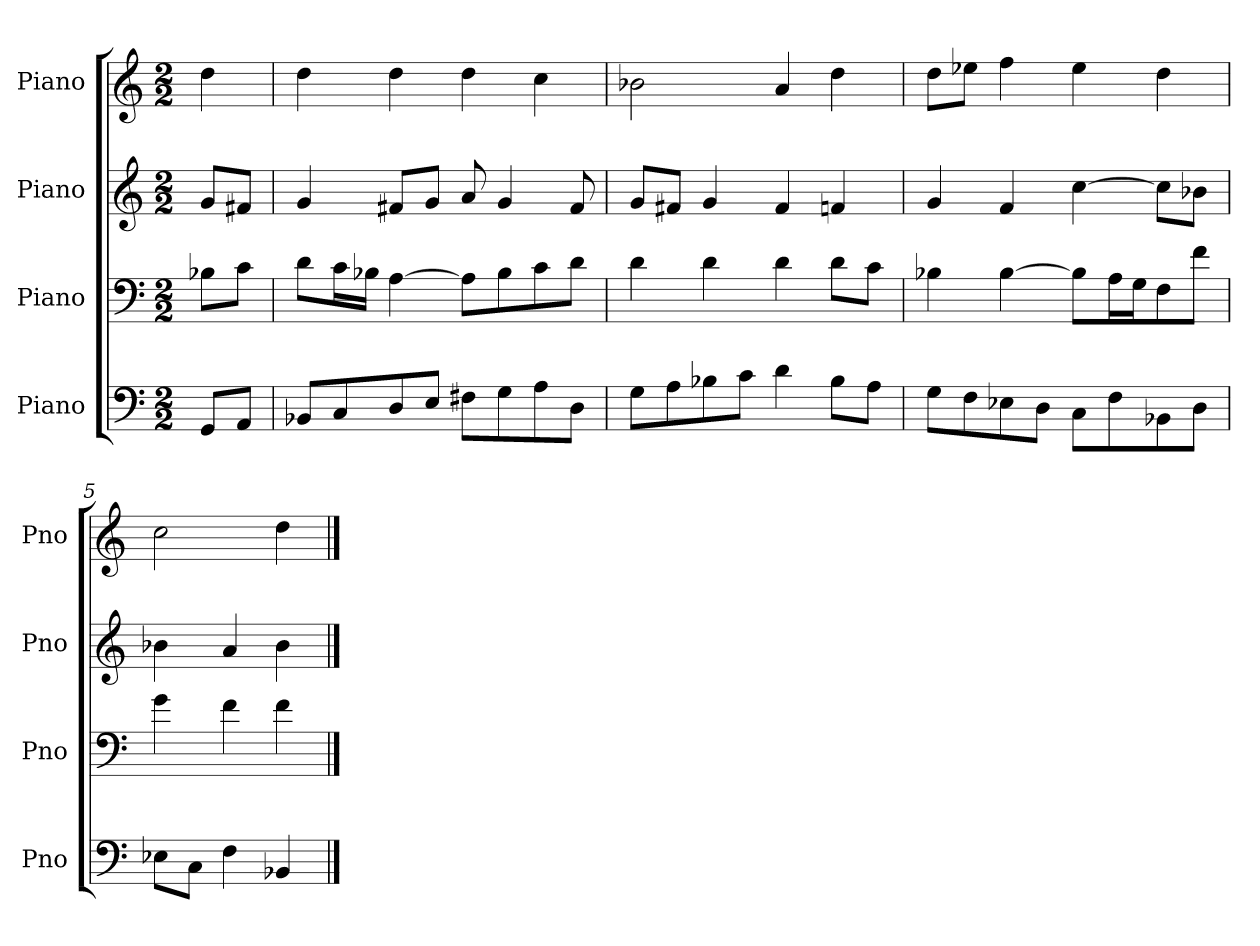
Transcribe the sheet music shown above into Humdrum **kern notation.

**kern	**kern	**kern	**kern
*part4	*part3	*part2	*part1
*staff4	*staff3	*staff2	*staff1
*I"Piano	*I"Piano	*I"Piano	*I"Piano
*I'Pno	*I'Pno	*I'Pno	*I'Pno
*clefF4	*clefF4	*clefG2	*clefG2
*k[]	*k[]	*k[]	*k[]
*M2/2	*M2/2	*M2/2	*M2/2
=1	=1	=1	=1
8GG/L	8B-X\L	8g/L	4dd\
8AA/J	8c\J	8f#X/J	.
=2	=2	=2	=2
8BB-X/L	8d\L	4g/	4dd\
8C/	16c\L	.	.
.	16B-X\JJ	.	.
8D/	[4A\	8f#X/L	4dd\
8E/J	.	8g/J	.
8F#X\L	8A\L]	8a/	4dd\
8G\	8B-\	4g/	.
8A\	8c\	.	4cc\
8D\J	8d\J	8f#/	.
=3	=3	=3	=3
8G\L	4d\	8g/L	2b-X\
8A\	.	8f#X/J	.
8B-X\	4d\	4g/	.
8c\J	.	.	.
4d\	4d\	4f#/	4a/
8B-\L	8d\L	4fn/	4dd\
8A\J	8c\J	.	.
=4	=4	=4	=4
8G\L	4B-X\	4g/	8dd\L
8F\	.	.	8ee-X\J
8E-X\	[4B-\	4f/	4ff\
8D\J	.	.	.
8C\L	8B-\L]	[4cc\	4ee-\
8F\	16A\L	.	.
.	16G\J	.	.
8BB-X\	8F\	8cc\L]	4dd\
8D\J	8f\J	8b-X\J	.
!!LO:LB:g=z
=5	=5	=5	=5
8E-X\L	4g\	4b-X\	2cc\
8C\J	.	.	.
4F\	4f\	4a/	.
4BB-X/	4f\	4b-\	4dd\
==	==	==	==
*-	*-	*-	*-
